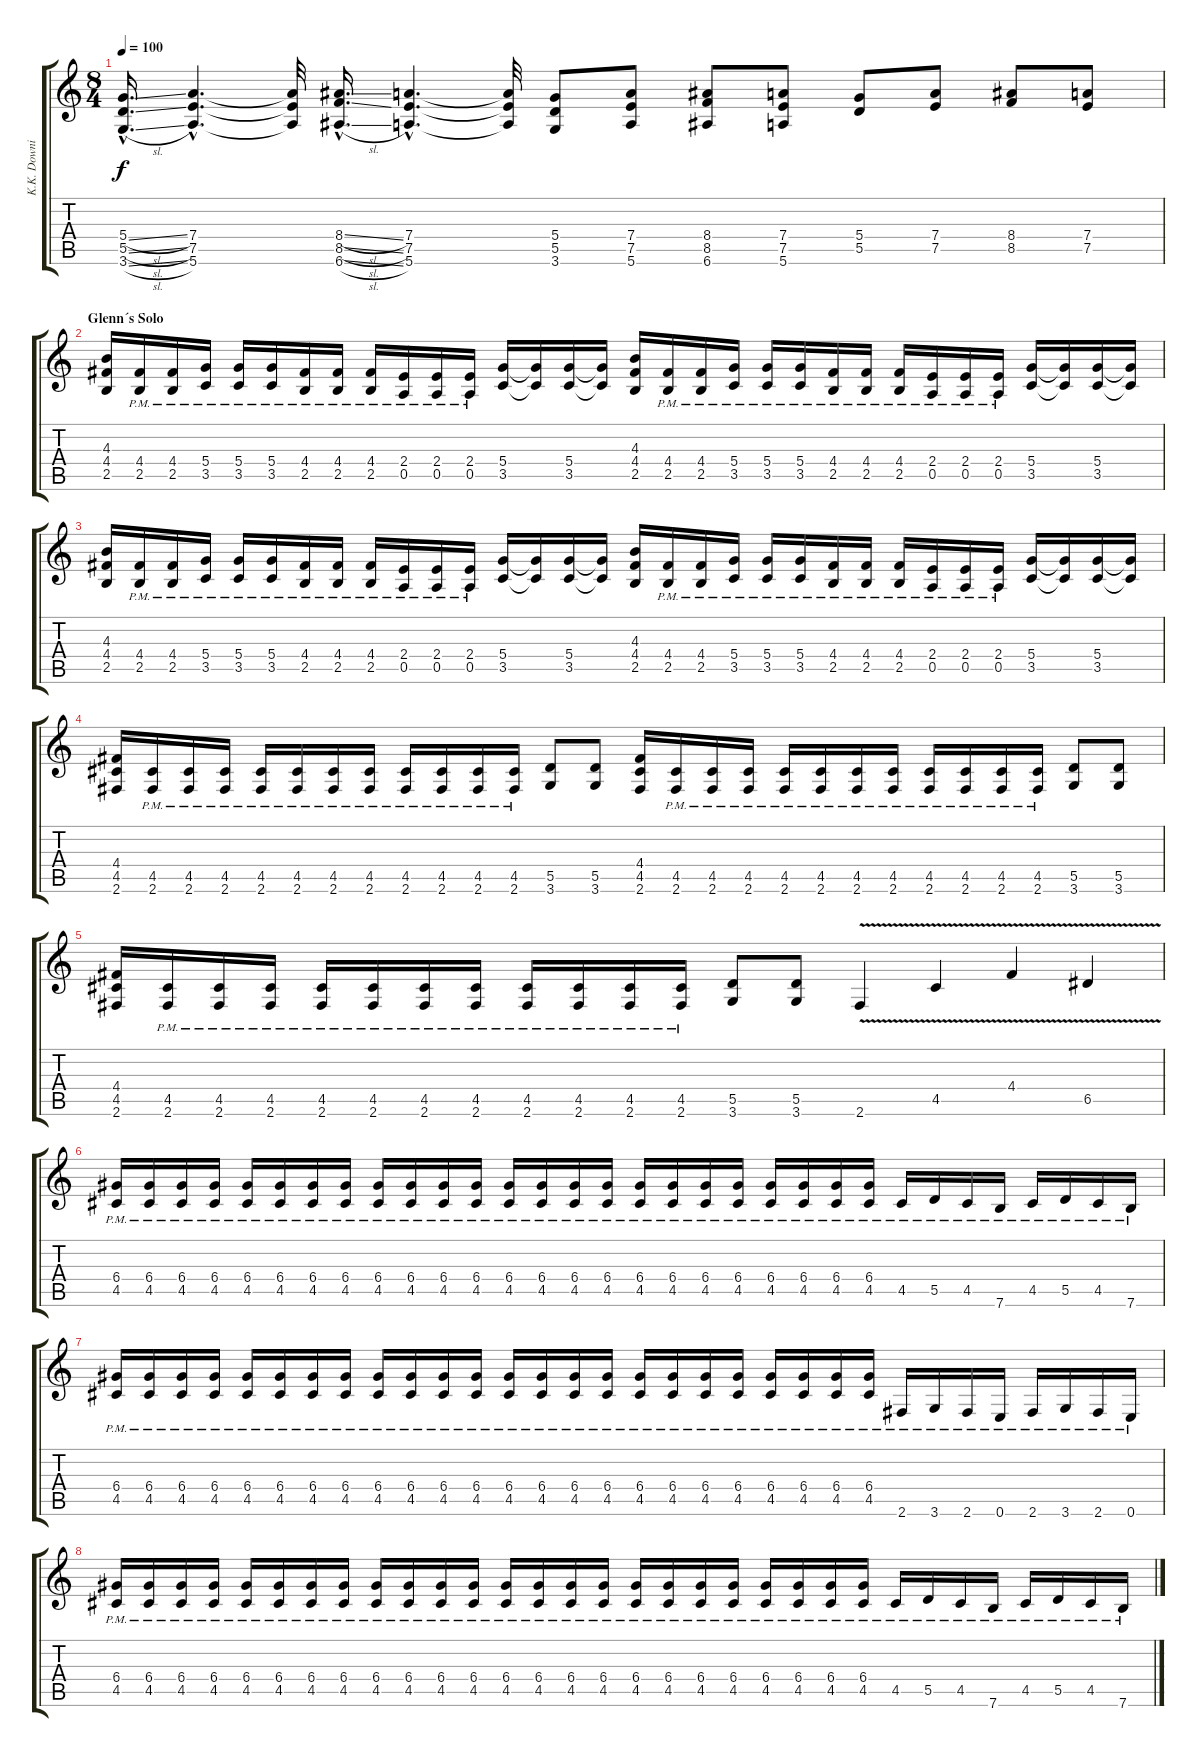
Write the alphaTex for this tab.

\track ("K.K. Downing" "K.K. Downi") {instrument distortionguitar}
\staff {score tabs}
\tuning (E4 B3 G3 D3 A2 E2) {hide}
\ts (8 4)
\tempo 100
\clef g2
\ks c
(5.4{sl hac} 5.5{sl hac} 3.6{sl hac}).16{d dy f} (7.4{hac} 7.5{hac} 5.6{hac}).4{d} (7.4{t} 7.5{t} 5.6{t}).32 (8.4{sl hac} 8.5{sl hac} 6.6{sl hac}).16{d} (7.4{hac} 7.5{hac} 5.6{hac}).4{d} (7.4{t} 7.5{t} 5.6{t}).32 (5.4 5.5 3.6).8 (7.4 7.5 5.6).8 (8.4 8.5 6.6).8 (7.4 7.5 5.6).8 (5.4 5.5).8 (7.4 7.5).8 (8.4 8.5).8 (7.4 7.5).8 |
\section ("" "Glenn´s Solo")
(4.3 4.4 2.5).16 (4.4{pm} 2.5{pm}).16 (4.4{pm} 2.5{pm}).16 (5.4{pm} 3.5{pm}).16 (5.4{pm} 3.5{pm}).16 (5.4{pm} 3.5{pm}).16 (4.4{pm} 2.5{pm}).16 (4.4{pm} 2.5{pm}).16 (4.4{pm} 2.5{pm}).16 (2.4{pm} 0.5{pm}).16 (2.4{pm} 0.5{pm}).16 (2.4{pm} 0.5{pm}).16 (5.4 3.5).16 (5.4{t} 3.5{t}).16 (5.4 3.5).16 (5.4{t} 3.5{t}).16 (4.3 4.4 2.5).16 (4.4{pm} 2.5{pm}).16 (4.4{pm} 2.5{pm}).16 (5.4{pm} 3.5{pm}).16 (5.4{pm} 3.5{pm}).16 (5.4{pm} 3.5{pm}).16 (4.4{pm} 2.5{pm}).16 (4.4{pm} 2.5{pm}).16 (4.4{pm} 2.5{pm}).16 (2.4{pm} 0.5{pm}).16 (2.4{pm} 0.5{pm}).16 (2.4{pm} 0.5{pm}).16 (5.4 3.5).16 (5.4{t} 3.5{t}).16 (5.4 3.5).16 (5.4{t} 3.5{t}).16 |
(4.3 4.4 2.5).16 (4.4{pm} 2.5{pm}).16 (4.4{pm} 2.5{pm}).16 (5.4{pm} 3.5{pm}).16 (5.4{pm} 3.5{pm}).16 (5.4{pm} 3.5{pm}).16 (4.4{pm} 2.5{pm}).16 (4.4{pm} 2.5{pm}).16 (4.4{pm} 2.5{pm}).16 (2.4{pm} 0.5{pm}).16 (2.4{pm} 0.5{pm}).16 (2.4{pm} 0.5{pm}).16 (5.4 3.5).16 (5.4{t} 3.5{t}).16 (5.4 3.5).16 (5.4{t} 3.5{t}).16 (4.3 4.4 2.5).16 (4.4{pm} 2.5{pm}).16 (4.4{pm} 2.5{pm}).16 (5.4{pm} 3.5{pm}).16 (5.4{pm} 3.5{pm}).16 (5.4{pm} 3.5{pm}).16 (4.4{pm} 2.5{pm}).16 (4.4{pm} 2.5{pm}).16 (4.4{pm} 2.5{pm}).16 (2.4{pm} 0.5{pm}).16 (2.4{pm} 0.5{pm}).16 (2.4{pm} 0.5{pm}).16 (5.4 3.5).16 (5.4{t} 3.5{t}).16 (5.4 3.5).16 (5.4{t} 3.5{t}).16 |
(4.4 4.5 2.6).16 (4.5{pm} 2.6{pm}).16 (4.5{pm} 2.6{pm}).16 (4.5{pm} 2.6{pm}).16 (4.5{pm} 2.6{pm}).16 (4.5{pm} 2.6{pm}).16 (4.5{pm} 2.6{pm}).16 (4.5{pm} 2.6{pm}).16 (4.5{pm} 2.6{pm}).16 (4.5{pm} 2.6{pm}).16 (4.5{pm} 2.6{pm}).16 (4.5{pm} 2.6{pm}).16 (5.5 3.6).8 (5.5 3.6).8 (4.4 4.5 2.6).16 (4.5{pm} 2.6{pm}).16 (4.5{pm} 2.6{pm}).16 (4.5{pm} 2.6{pm}).16 (4.5{pm} 2.6{pm}).16 (4.5{pm} 2.6{pm}).16 (4.5{pm} 2.6{pm}).16 (4.5{pm} 2.6{pm}).16 (4.5{pm} 2.6{pm}).16 (4.5{pm} 2.6{pm}).16 (4.5{pm} 2.6{pm}).16 (4.5{pm} 2.6{pm}).16 (5.5 3.6).8 (5.5 3.6).8 |
(4.4 4.5 2.6).16 (4.5{pm} 2.6{pm}).16 (4.5{pm} 2.6{pm}).16 (4.5{pm} 2.6{pm}).16 (4.5{pm} 2.6{pm}).16 (4.5{pm} 2.6{pm}).16 (4.5{pm} 2.6{pm}).16 (4.5{pm} 2.6{pm}).16 (4.5{pm} 2.6{pm}).16 (4.5{pm} 2.6{pm}).16 (4.5{pm} 2.6{pm}).16 (4.5{pm} 2.6{pm}).16 (5.5 3.6).8 (5.5 3.6).8 2.6{v}.4 4.5{v}.4 4.4{v}.4 6.5{v}.4 |
(6.4{pm} 4.5{pm}).16 (6.4{pm} 4.5{pm}).16 (6.4{pm} 4.5{pm}).16 (6.4{pm} 4.5{pm}).16 (6.4{pm} 4.5{pm}).16 (6.4{pm} 4.5{pm}).16 (6.4{pm} 4.5{pm}).16 (6.4{pm} 4.5{pm}).16 (6.4{pm} 4.5{pm}).16 (6.4{pm} 4.5{pm}).16 (6.4{pm} 4.5{pm}).16 (6.4{pm} 4.5{pm}).16 (6.4{pm} 4.5{pm}).16 (6.4{pm} 4.5{pm}).16 (6.4{pm} 4.5{pm}).16 (6.4{pm} 4.5{pm}).16 (6.4{pm} 4.5{pm}).16 (6.4{pm} 4.5{pm}).16 (6.4{pm} 4.5{pm}).16 (6.4{pm} 4.5{pm}).16 (6.4{pm} 4.5{pm}).16 (6.4{pm} 4.5{pm}).16 (6.4{pm} 4.5{pm}).16 (6.4{pm} 4.5{pm}).16 4.5{pm}.16 5.5{pm}.16 4.5{pm}.16 7.6{pm}.16 4.5{pm}.16 5.5{pm}.16 4.5{pm}.16 7.6{pm}.16 |
(6.4{pm} 4.5{pm}).16 (6.4{pm} 4.5{pm}).16 (6.4{pm} 4.5{pm}).16 (6.4{pm} 4.5{pm}).16 (6.4{pm} 4.5{pm}).16 (6.4{pm} 4.5{pm}).16 (6.4{pm} 4.5{pm}).16 (6.4{pm} 4.5{pm}).16 (6.4{pm} 4.5{pm}).16 (6.4{pm} 4.5{pm}).16 (6.4{pm} 4.5{pm}).16 (6.4{pm} 4.5{pm}).16 (6.4{pm} 4.5{pm}).16 (6.4{pm} 4.5{pm}).16 (6.4{pm} 4.5{pm}).16 (6.4{pm} 4.5{pm}).16 (6.4{pm} 4.5{pm}).16 (6.4{pm} 4.5{pm}).16 (6.4{pm} 4.5{pm}).16 (6.4{pm} 4.5{pm}).16 (6.4{pm} 4.5{pm}).16 (6.4{pm} 4.5{pm}).16 (6.4{pm} 4.5{pm}).16 (6.4{pm} 4.5{pm}).16 2.6{pm}.16 3.6{pm}.16 2.6{pm}.16 0.6{pm}.16 2.6{pm}.16 3.6{pm}.16 2.6{pm}.16 0.6{pm}.16 |
(6.4{pm} 4.5{pm}).16 (6.4{pm} 4.5{pm}).16 (6.4{pm} 4.5{pm}).16 (6.4{pm} 4.5{pm}).16 (6.4{pm} 4.5{pm}).16 (6.4{pm} 4.5{pm}).16 (6.4{pm} 4.5{pm}).16 (6.4{pm} 4.5{pm}).16 (6.4{pm} 4.5{pm}).16 (6.4{pm} 4.5{pm}).16 (6.4{pm} 4.5{pm}).16 (6.4{pm} 4.5{pm}).16 (6.4{pm} 4.5{pm}).16 (6.4{pm} 4.5{pm}).16 (6.4{pm} 4.5{pm}).16 (6.4{pm} 4.5{pm}).16 (6.4{pm} 4.5{pm}).16 (6.4{pm} 4.5{pm}).16 (6.4{pm} 4.5{pm}).16 (6.4{pm} 4.5{pm}).16 (6.4{pm} 4.5{pm}).16 (6.4{pm} 4.5{pm}).16 (6.4{pm} 4.5{pm}).16 (6.4{pm} 4.5{pm}).16 4.5{pm}.16 5.5{pm}.16 4.5{pm}.16 7.6{pm}.16 4.5{pm}.16 5.5{pm}.16 4.5{pm}.16 7.6{pm}.16
